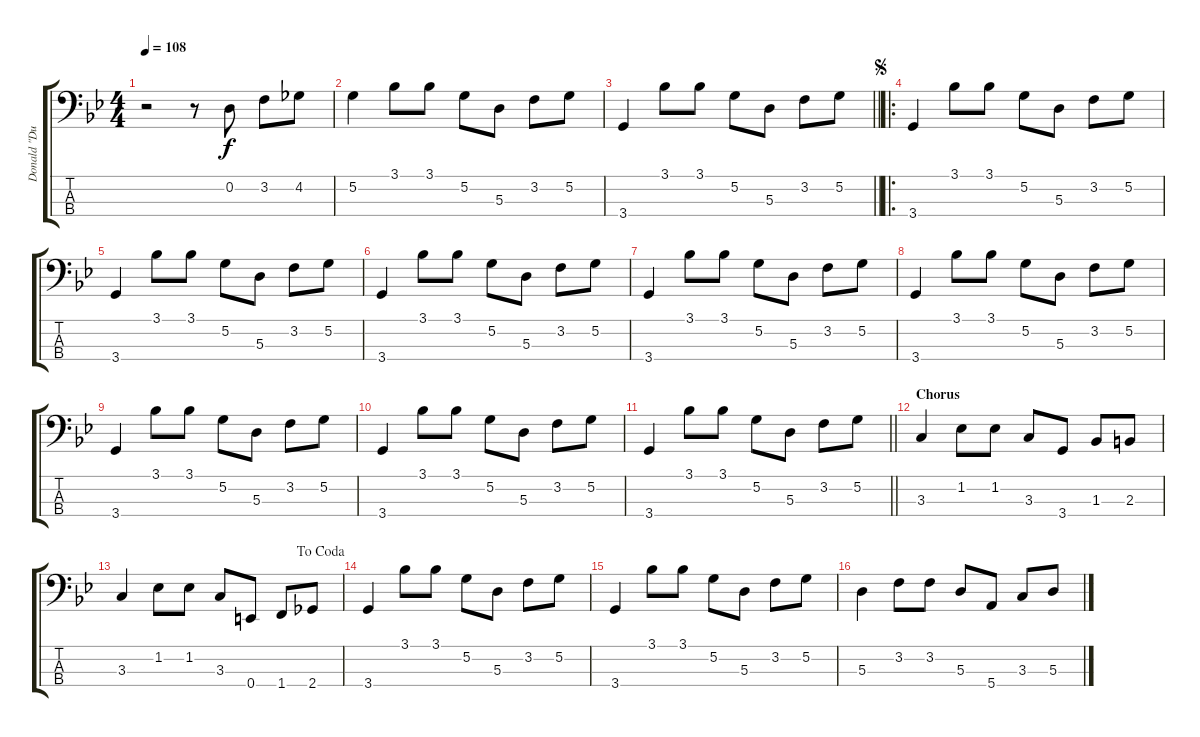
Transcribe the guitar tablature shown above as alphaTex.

\track ("Donald \"Duck\" Dunn - Bass" "Donald \"Du") {instrument electricbassfinger}
\staff {score tabs}
\tuning (G2 D2 A1 E1) {hide}
\ts (4 4)
\tempo 108
\clef f4
\ks bb
r.2{dy f instrument electricbassfinger} r.8 0.2.8 3.2.8 4.2.8 |
5.2.4 3.1.8 3.1.8 5.2.8 5.3.8 3.2.8 5.2.8 |
\barLineRight lightlight
3.4.4 3.1.8 3.1.8 5.2.8 5.3.8 3.2.8 5.2.8 |
\ro
\jump segno
3.4.4 3.1.8 3.1.8 5.2.8 5.3.8 3.2.8 5.2.8 |
3.4.4 3.1.8 3.1.8 5.2.8 5.3.8 3.2.8 5.2.8 |
3.4.4 3.1.8 3.1.8 5.2.8 5.3.8 3.2.8 5.2.8 |
3.4.4 3.1.8 3.1.8 5.2.8 5.3.8 3.2.8 5.2.8 |
3.4.4 3.1.8 3.1.8 5.2.8 5.3.8 3.2.8 5.2.8 |
3.4.4 3.1.8 3.1.8 5.2.8 5.3.8 3.2.8 5.2.8 |
3.4.4 3.1.8 3.1.8 5.2.8 5.3.8 3.2.8 5.2.8 |
\barLineRight lightlight
3.4.4 3.1.8 3.1.8 5.2.8 5.3.8 3.2.8 5.2.8 |
\section ("" "Chorus")
3.3.4 1.2.8 1.2.8 3.3.8 3.4.8 1.3.8 2.3.8 |
\jump dacoda
3.3.4 1.2.8 1.2.8 3.3.8 0.4.8 1.4.8 2.4.8 |
3.4.4 3.1.8 3.1.8 5.2.8 5.3.8 3.2.8 5.2.8 |
3.4.4 3.1.8 3.1.8 5.2.8 5.3.8 3.2.8 5.2.8 |
5.3.4 3.2.8 3.2.8 5.3.8 5.4.8 3.3.8 5.3.8
